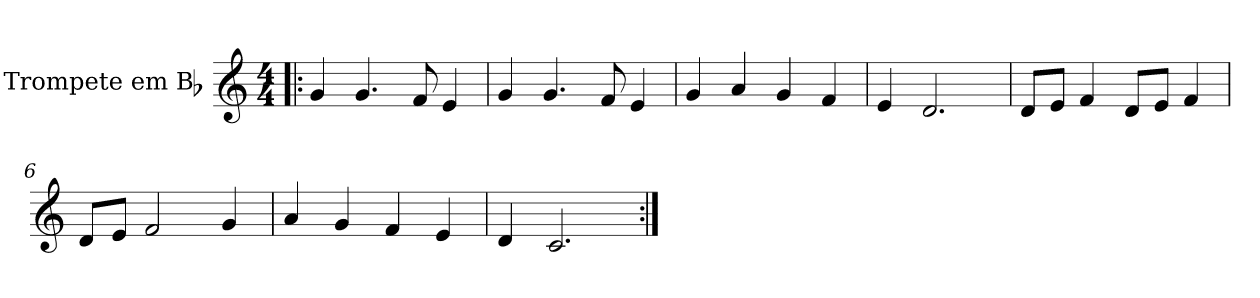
**kern
*part1
*staff1
*I"Trompete em Bb
*I'Tpt. em Bb
*clefG2
*ITrd1c2
*k[b-e-]
*M4/4
=1!|:
4f/
4.f/
8e-/
4d/
=2
4f/
4.f/
8e-/
4d/
=3
4f/
4g/
4f/
4e-/
=4
4d/
2.c/
=5
8c/L
8d/J
4e-/
8c/L
8d/J
4e-/
=6
8c/L
8d/J
2e-/
4f/
!!LO:LB:g=z
=7
4g/
4f/
4e-/
4d/
=8
4c/
2.B-/
=:|!
*-
